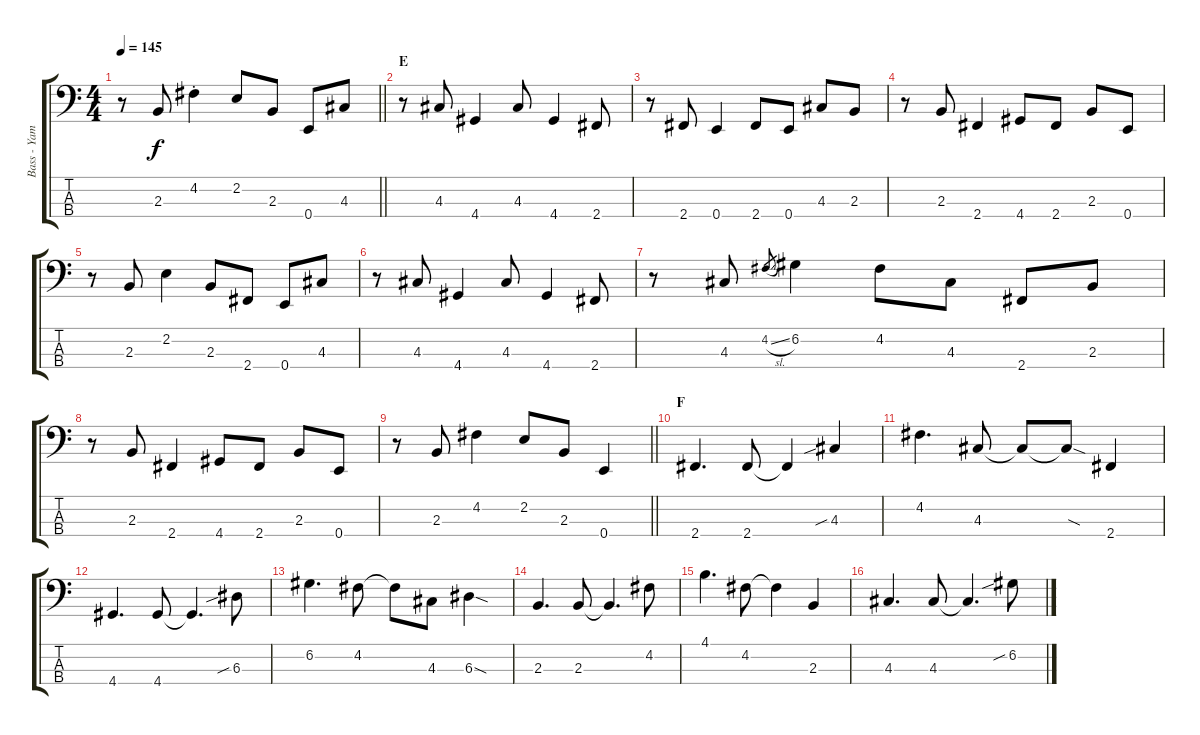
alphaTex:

\track ("Bass - Yamada" "Bass - Yam") {instrument electricbasspick}
\staff {score tabs}
\tuning (G2 D2 A1 E1) {hide}
\ts (4 4)
\tempo 145
\clef f4
\barLineRight lightlight
\ks c
r.8{dy f} 2.3.8 4.2{st}.4 2.2.8 2.3.8 0.4.8 4.3.8 |
\section ("" "E")
r.8 4.3.8 4.4.4 4.3.8 4.4.4 2.4.8 |
r.8 2.4.8 0.4.4 2.4.8 0.4.8 4.3.8 2.3.8 |
r.8 2.3.8 2.4.4 4.4.8 2.4.8 2.3.8 0.4.8 |
r.8 2.3.8 2.2.4 2.3.8 2.4.8 0.4.8 4.3.8 |
r.8 4.3.8 4.4.4 4.3.8 4.4.4 2.4.8 |
r.8 4.3.8 4.2{sl}.8{gr} 6.2.4 4.2.8 4.3.8 2.4.8 2.3.8 |
r.8 2.3.8 2.4.4 4.4.8 2.4.8 2.3.8 0.4.8 |
\barLineRight lightlight
r.8 2.3.8 4.2.4 2.2.8 2.3.8 0.4.4 |
\section ("" "F")
2.4.4{d} 2.4.8 2.4{t}.4 4.3{sib}.4 |
4.2.4{d} 4.3.8 4.3{t}.8 4.3{sod t}.8 2.4.4 |
4.4.4{d} 4.4.8 4.4{t}.4{d} 6.3{sib}.8 |
6.2.4{d} 4.2.8 4.2{t}.8 4.3.8 6.3{sod}.4 |
2.3.4{d} 2.3.8 2.3{t}.4{d} 4.2.8 |
4.1.4{d} 4.2.8 4.2{t}.4 2.3.4 |
4.3.4{d} 4.3.8 4.3{t}.4{d} 6.2{sib}.8
